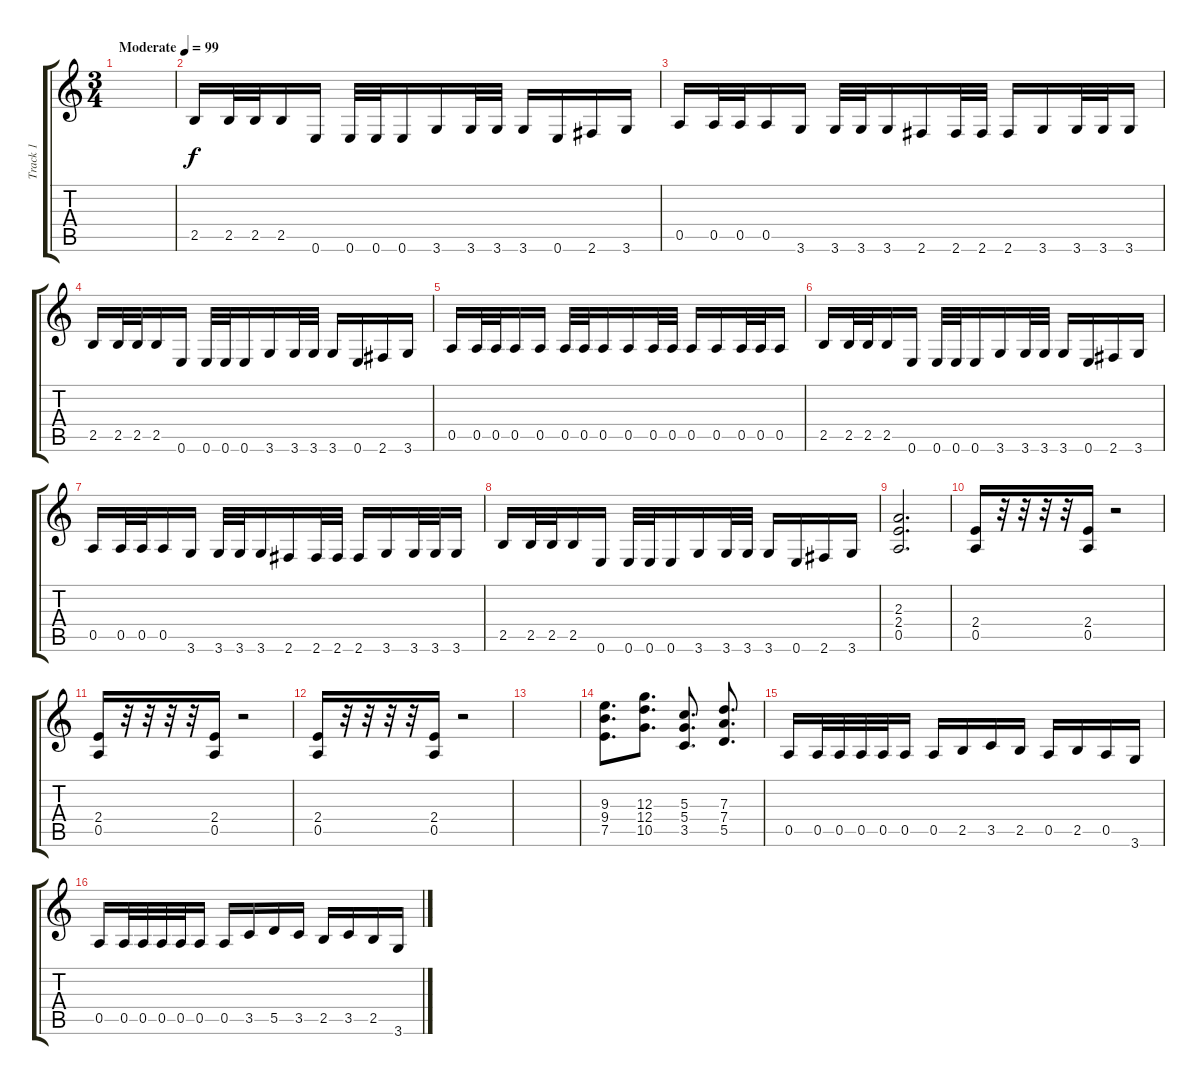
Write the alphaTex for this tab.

\track ("Track 1" "Track 1") {instrument distortionguitar}
\staff {score tabs}
\tuning (E4 B3 G3 D3 A2 E2) {hide}
\ts (3 4)
\tempo (99 "Moderate")
\clef g2
\ks c
|
2.5.16 2.5.32 2.5.32 2.5.16 0.6.16 0.6.32 0.6.32 0.6.16 3.6.16 3.6.32 3.6.32 3.6.16 0.6.16 2.6.16 3.6.16 |
0.5.16 0.5.32 0.5.32 0.5.16 3.6.16 3.6.32 3.6.32 3.6.16 2.6.16 2.6.32 2.6.32 2.6.16 3.6.16 3.6.32 3.6.32 3.6.16 |
2.5.16 2.5.32 2.5.32 2.5.16 0.6.16 0.6.32 0.6.32 0.6.16 3.6.16 3.6.32 3.6.32 3.6.16 0.6.16 2.6.16 3.6.16 |
0.5.16 0.5.32 0.5.32 0.5.16 0.5.16 0.5.32 0.5.32 0.5.16 0.5.16 0.5.32 0.5.32 0.5.16 0.5.16 0.5.32 0.5.32 0.5.16 |
2.5.16 2.5.32 2.5.32 2.5.16 0.6.16 0.6.32 0.6.32 0.6.16 3.6.16 3.6.32 3.6.32 3.6.16 0.6.16 2.6.16 3.6.16 |
0.5.16 0.5.32 0.5.32 0.5.16 3.6.16 3.6.32 3.6.32 3.6.16 2.6.16 2.6.32 2.6.32 2.6.16 3.6.16 3.6.32 3.6.32 3.6.16 |
2.5.16 2.5.32 2.5.32 2.5.16 0.6.16 0.6.32 0.6.32 0.6.16 3.6.16 3.6.32 3.6.32 3.6.16 0.6.16 2.6.16 3.6.16 |
(2.3 2.4 0.5).2{d} |
(2.4 0.5).16 r.32 r.32 r.32 r.32 (2.4 0.5).16 r.2 |
(2.4 0.5).16 r.32 r.32 r.32 r.32 (2.4 0.5).16 r.2 |
(2.4 0.5).16 r.32 r.32 r.32 r.32 (2.4 0.5).16 r.2 |
|
(9.3 9.4 7.5).8{d} (12.3 12.4 10.5).8{d} (5.3 5.4 3.5).8{d} (7.3 7.4 5.5).8{d} |
0.5.16 0.5.32 0.5.32 0.5.32 0.5.32 0.5.16 0.5.16 2.5.16 3.5.16 2.5.16 0.5.16 2.5.16 0.5.16 3.6.16 |
0.5.16 0.5.32 0.5.32 0.5.32 0.5.32 0.5.16 0.5.16 3.5.16 5.5.16 3.5.16 2.5.16 3.5.16 2.5.16 3.6.16
